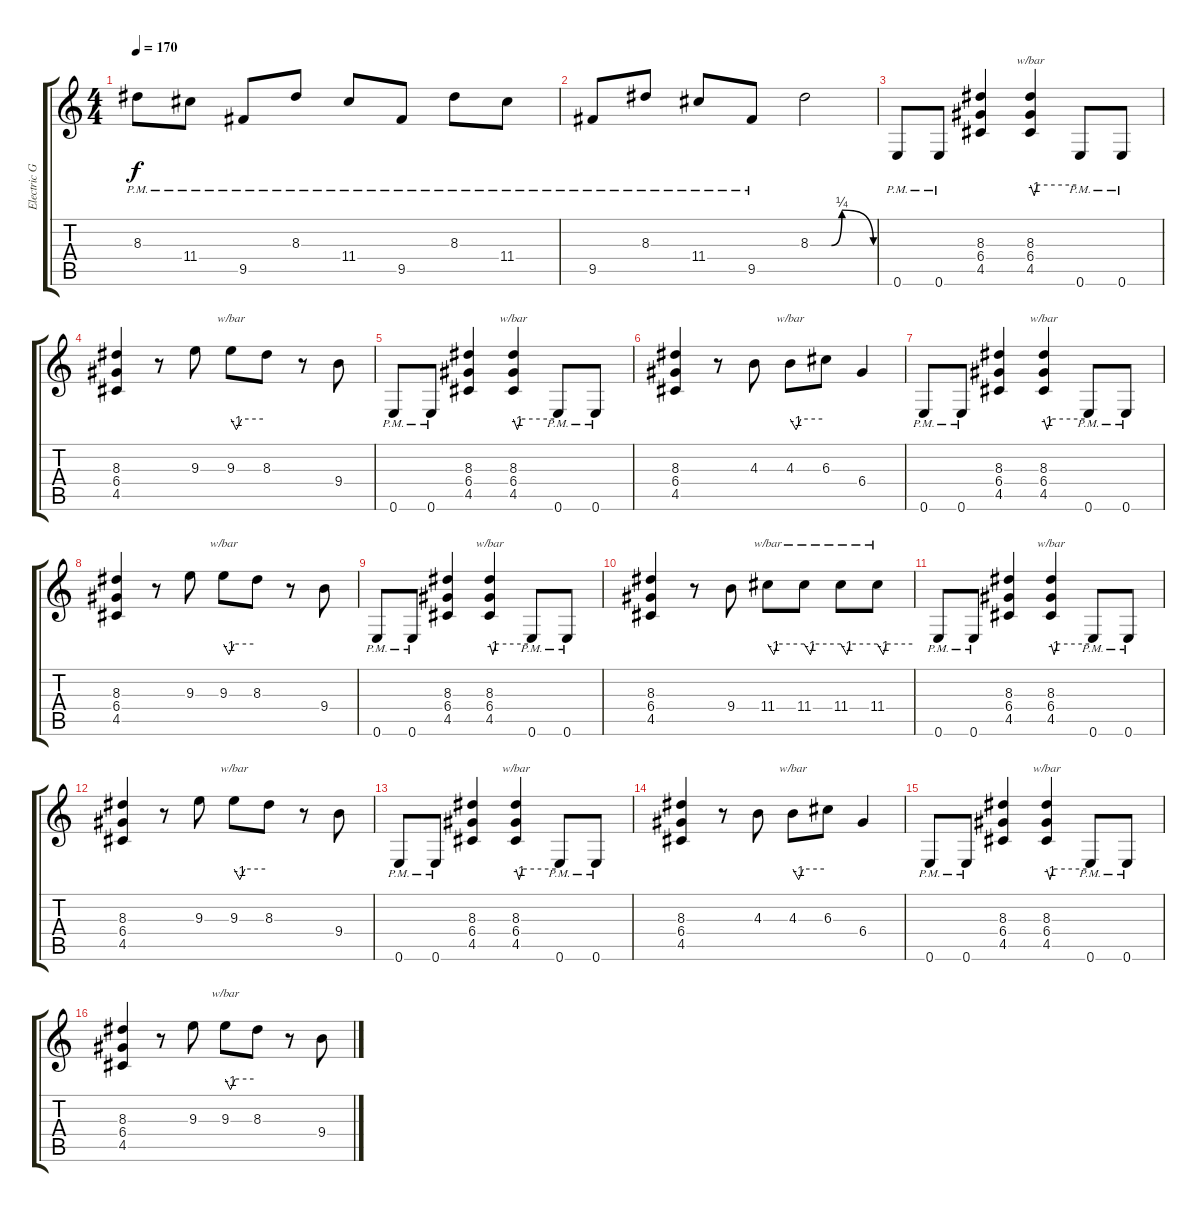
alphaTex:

\track ("Electric Guitar" "Electric G") {instrument distortionguitar}
\staff {score tabs}
\tuning (E4 B3 G3 D3 A2 E2) {hide}
\ts (4 4)
\tempo 170
\clef g2
\ks c
8.3{pm}.8{dy f} 11.4{pm}.8 9.5{pm}.8 8.3{pm}.8 11.4{pm}.8 9.5{pm}.8 8.3{pm}.8 11.4{pm}.8 |
9.5{pm}.8 8.3{pm}.8 11.4{pm}.8 9.5{pm}.8 8.3{be (custom 0 0 20 0 30 1 60 0)}.2 |
0.6{pm}.8 0.6{pm}.8 (8.3 6.4 4.5).4 (8.3 6.4 4.5).4{tbe (custom default 0 0 5 -4 9 0 60 0)} 0.6{pm}.8 0.6{pm}.8 |
(8.3 6.4 4.5).4 r.8 9.3.8 9.3.8{tbe (custom default 0 0 10 -4 20 0 60 0)} 8.3.8 r.8 9.4.8 |
0.6{pm}.8 0.6{pm}.8 (8.3 6.4 4.5).4 (8.3 6.4 4.5).4{tbe (custom default 0 0 6 -4 11 0 60 0)} 0.6{pm}.8 0.6{pm}.8 |
(8.3 6.4 4.5).4 r.8 4.3.8 4.3.8{tbe (custom default 0 0 11 -4 20 0 60 0)} 6.3.8 6.4.4 |
0.6{pm}.8 0.6{pm}.8 (8.3 6.4 4.5).4 (8.3 6.4 4.5).4{tbe (custom default 0 0 5 -4 11 0 60 0)} 0.6{pm}.8 0.6{pm}.8 |
(8.3 6.4 4.5).4 r.8 9.3.8 9.3.8{tbe (custom default 0 0 11 -4 21 0 60 0)} 8.3.8 r.8 9.4.8 |
0.6{pm}.8 0.6{pm}.8 (8.3 6.4 4.5).4 (8.3 6.4 4.5).4{tbe (custom default 0 0 5 -4 10 0 60 0)} 0.6{pm}.8 0.6{pm}.8 |
(8.3 6.4 4.5).4 r.8 9.4.8 11.4.8{tbe (custom default 0 0 10 -4 16 0 60 0)} 11.4.8{tbe (custom default 0 0 10 -4 15 0 60 0)} 11.4.8{tbe (custom default 0 0 10 -4 15 0 60 0)} 11.4.8{tbe (custom default 0 0 10 -4 15 0 60 0)} |
0.6{pm}.8 0.6{pm}.8 (8.3 6.4 4.5).4 (8.3 6.4 4.5).4{tbe (custom default 0 0 5 -4 10 0 60 0)} 0.6{pm}.8 0.6{pm}.8 |
(8.3 6.4 4.5).4 r.8 9.3.8 9.3.8{tbe (custom default 0 0 11 -4 21 0 60 0)} 8.3.8 r.8 9.4.8 |
0.6{pm}.8 0.6{pm}.8 (8.3 6.4 4.5).4 (8.3 6.4 4.5).4{tbe (custom default 0 0 5 -4 10 0 60 0)} 0.6{pm}.8 0.6{pm}.8 |
(8.3 6.4 4.5).4 r.8 4.3.8 4.3.8{tbe (custom default 0 0 11 -4 20 0 60 0)} 6.3.8 6.4.4 |
0.6{pm}.8 0.6{pm}.8 (8.3 6.4 4.5).4 (8.3 6.4 4.5).4{tbe (custom default 0 0 5 -4 10 0 60 0)} 0.6{pm}.8 0.6{pm}.8 |
(8.3 6.4 4.5).4 r.8 9.3.8 9.3.8{tbe (custom default 0 0 11 -4 21 0 60 0)} 8.3.8 r.8 9.4.8
